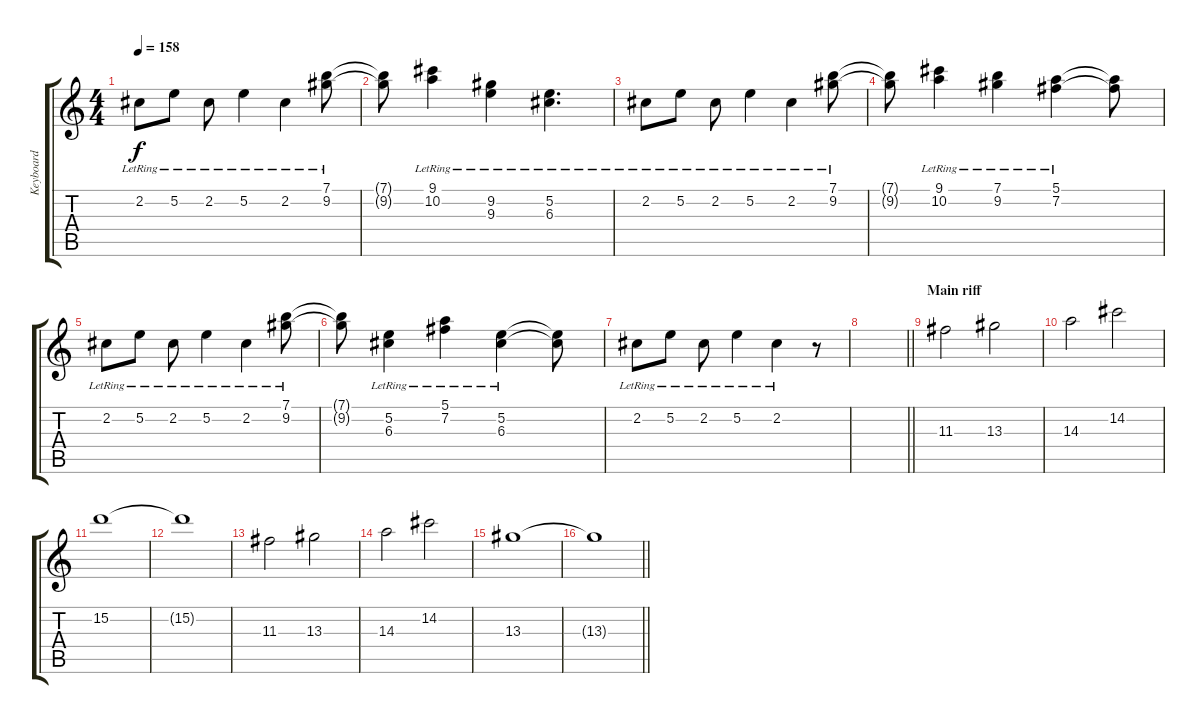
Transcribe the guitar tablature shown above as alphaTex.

\track ("Keyboard" "Keyboard") {instrument electricpiano1}
\staff {score tabs}
\tuning (E5 B4 G4 D4 A3 E3) {hide}
\ts (4 4)
\tempo 158
\clef g2
\ks c
2.2{lr}.8{dy f instrument electricpiano1} 5.2{lr}.8 2.2{lr}.8 5.2{lr}.4 2.2{lr}.4 (7.1{lr} 9.2{lr}).8 |
(7.1{t} 9.2{t}).8 (9.1{lr} 10.2{lr}).4 (9.2{lr} 9.3{lr}).4 (5.2{lr} 6.3{lr}).4{d} |
2.2{lr}.8 5.2{lr}.8 2.2{lr}.8 5.2{lr}.4 2.2{lr}.4 (7.1{lr} 9.2{lr}).8 |
(7.1{t} 9.2{t}).8 (9.1{lr} 10.2{lr}).4 (7.1{lr} 9.2{lr}).4 (5.1{lr} 7.2{lr}).4 (5.1{t} 7.2{t}).8 |
2.2{lr}.8{instrument electricpiano1} 5.2{lr}.8 2.2{lr}.8 5.2{lr}.4 2.2{lr}.4 (7.1{lr} 9.2{lr}).8 |
(7.1{t} 9.2{t}).8 (5.2{lr} 6.3{lr}).4 (5.1{lr} 7.2{lr}).4 (5.2{lr} 6.3{lr}).4 (5.2{t} 6.3{t}).8 |
2.2{lr}.8{instrument electricpiano1} 5.2{lr}.8 2.2{lr}.8 5.2{lr}.4 2.2{lr}.4 r.8 |
\barLineRight lightlight
|
\section ("" "Main riff")
11.3.2 13.3.2 |
14.3.2 14.2.2 |
15.2.1 |
15.2{t}.1 |
11.3.2 13.3.2 |
14.3.2 14.2.2 |
13.3.1 |
\barLineRight lightlight
13.3{t}.1
